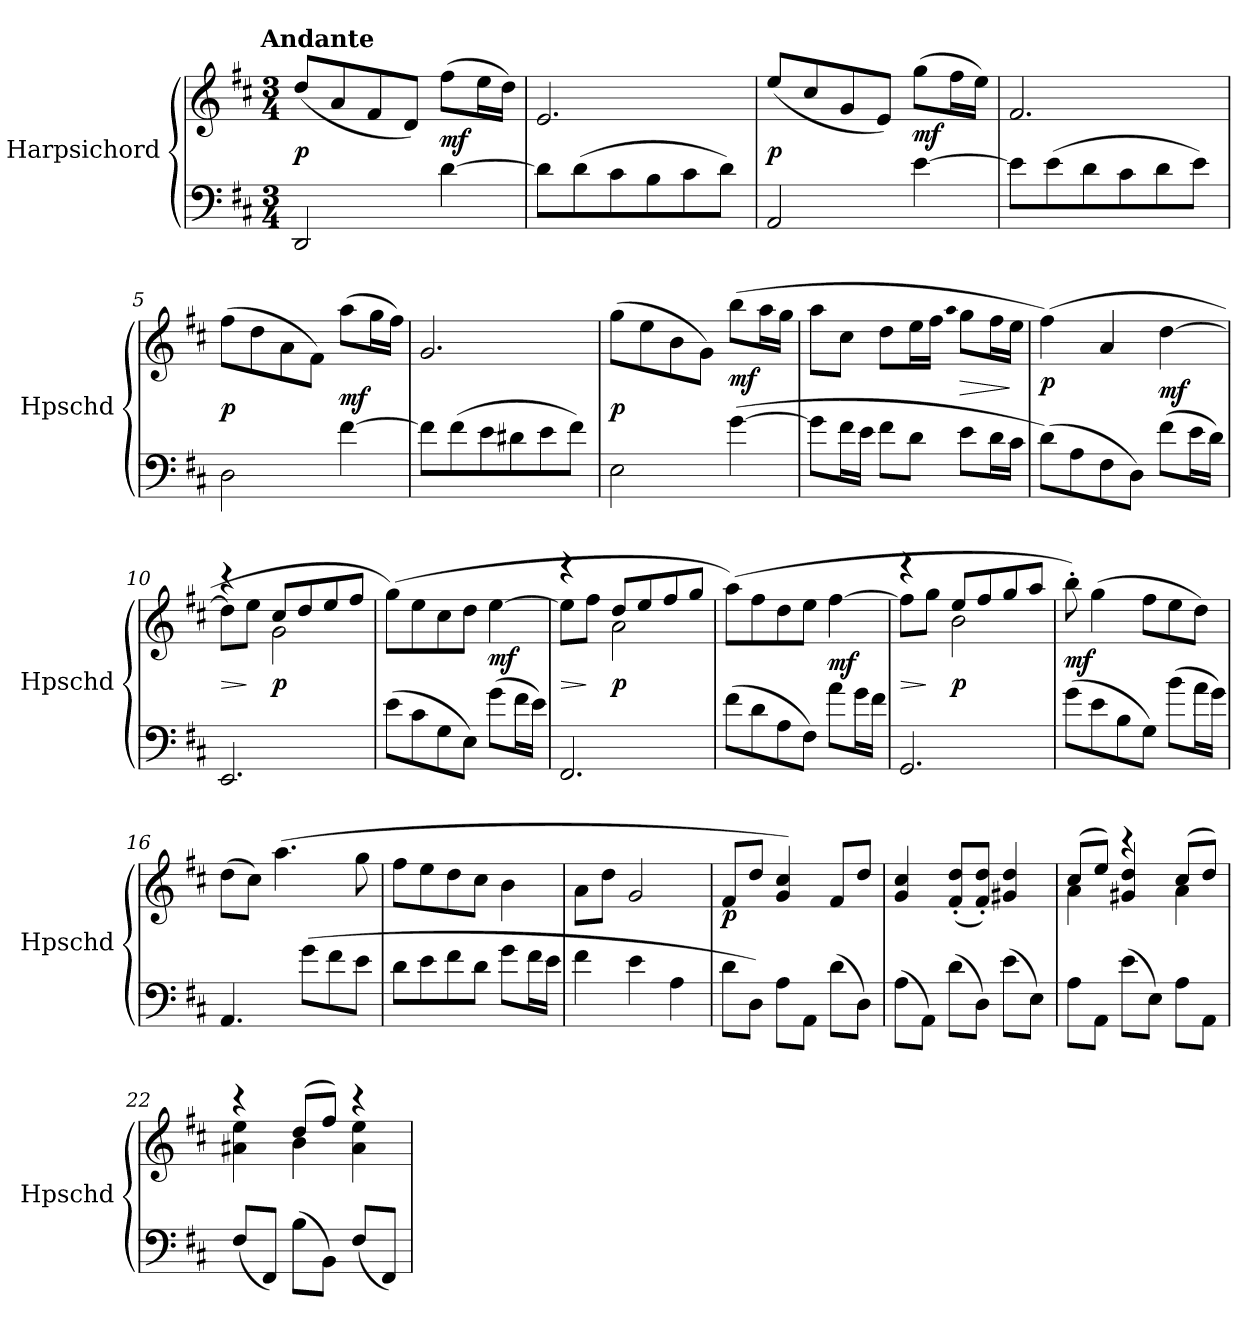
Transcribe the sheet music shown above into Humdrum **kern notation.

**kern	**kern	**dynam
*part1	*part1	*part1
*staff2	*staff1	*staff1/2
*I"Harpsichord	*	*
*I'Hpschd	*	*
*clefF4	*clefG2	*
*k[f#c#]	*k[f#c#]	*
*D:	*D:	*
!!LO:TX:omd:t=Andante
*M3/4	*M3/4	*
*MM92	*MM92	*
=1	=1	=1
2DD/	(8dd/L	p
.	8a/	.
.	8f#/	.
.	8d/J)	.
[4d\	(8ff#\L	mf
.	16ee\L	.
.	16dd\JJ)	.
=2	=2	=2
8d\L]	2.e/	.
(8d\	.	.
8c#\	.	.
8B\	.	.
8c#\	.	.
8d\J)	.	.
=3	=3	=3
2AA/	(8ee/L	p
.	8cc#/	.
.	8g/	.
.	8e/J)	.
[4e\	(8gg\L	mf
.	16ff#\L	.
.	16ee\JJ)	.
=4	=4	=4
8e\L]	2.f#/	.
(8e\	.	.
8d\	.	.
8c#\	.	.
8d\	.	.
8e\J)	.	.
=5	=5	=5
2D\	(8ff#\L	p
.	8dd\	.
.	8a\	.
.	8f#\J)	.
[4f#\	(8aa\L	mf
.	16gg\L	.
.	16ff#\JJ)	.
=6	=6	=6
8f#\L]	2.g/	.
(8f#\	.	.
8e\	.	.
8d#X\	.	.
8e\	.	.
8f#\J)	.	.
=7	=7	=7
2E\	(8gg\L	p
.	8ee\	.
.	8b\	.
.	8g\J)	.
([4g\	(8bb\L	mf
.	16aa\L	.
.	16gg\JJ	.
=8	=8	=8
8g\L]	8aa\L	.
16f#\L	8cc#\J	.
16e\JJ	.	.
8f#\L	8dd\L	.
8d\J	16ee\L	.
.	16ff#\JJ	.
.	qaa	.
8e\L	8gg\L	>
16d\L	16ff#\L	.
16c#\JJ	16ee\JJ	]
=9	=9	=9
(8d\L)	(4ff#\)	p
8A\	.	.
8F#\	4a/	.
8D\J)	.	.
(8f#\L	[4dd\	mf
16e\L	.	.
16d\JJ)	.	.
=10	=10	=10
*	*^	*
2.EE/	4r	8dd\L]	>
.	.	8ee\J	]
.	8cc#/L	2g\	p
.	8dd/	.	.
.	8ee/	.	.
.	8ff#/J	.	.
*	*v	*v	*
=11	=11	=11
(8e\L	(8gg\L)	.
8c#\	8ee\	.
8G\	8cc#\	.
8E\J)	8dd\J	.
(8g\L	[4ee\	mf
16f#\L	.	.
16e\JJ)	.	.
=12	=12	=12
*	*^	*
2.FF#/	4r	8ee\L]	>
.	.	8ff#\J	]
.	8dd/L	2a\	p
.	8ee/	.	.
.	8ff#/	.	.
.	8gg/J	.	.
*	*v	*v	*
=13	=13	=13
(8f#\L	(8aa\L)	.
8d\	8ff#\	.
8A\	8dd\	.
8F#\J)	8ee\J	.
8a\L	[4ff#\	mf
16g\L	.	.
16f#\JJ	.	.
=14	=14	=14
*	*^	*
2.GG/	4r	8ff#\L]	>
.	.	8gg\J	]
.	8ee/L	2b\	p
.	8ff#/	.	.
.	8gg/	.	.
.	8aa/J	.	.
*	*v	*v	*
=15	=15	=15
(8g\L	8bb'\)	mf
8e\	(4gg\	.
8B\	.	.
8G\J)	8ff#\L	.
(8b\L	8ee\	.
16a\L	8dd\J)	.
16g\JJ)	.	.
=16	=16	=16
4.AA/	(8dd\L	.
.	8cc#\J)	.
.	(4.aa\	.
(8g\L	.	.
8f#\	.	.
8e\J	8gg\	.
=17	=17	=17
8d\L	8ff#\L	.
8e\	8ee\	.
8f#\	8dd\	.
8d\J	8cc#\J	.
8g\L	4b\	.
16f#\L	.	.
16e\JJ	.	.
=18	=18	=18
4f#\	8a\L	.
.	8dd\J	.
4e\	2g/	.
4A\	.	.
=19	=19	=19
8d\L	8f#/L	p
8D\J)	8dd/J	.
8A\L	4g/ 4cc#/)	.
8AA\J	.	.
(8d\L	8f#/L	.
8D\J)	8dd/J	.
=20	=20	=20
(8A\L	4g/ 4cc#/	.
8AA\J)	.	.
(8d\L	(8f#'/ 8dd'/L	.
8D\J)	8f#'/ 8dd'/J)	.
(8e\L	4g#X/ 4dd/	.
8E\J)	.	.
=21	=21	=21
*	*^	*
8A\L	(8cc#/L	4a\	.
8AA\J	8ee/J)	.	.
(8e\L	4r	4g#X/ 4dd/	.
8E\J)	.	.	.
8A\L	(8cc#/L	4a\	.
8AA\J	8dd/J)	.	.
=22	=22	=22	=22
(8F#/L	4r	4a#X\ 4ee\	.
8FF#/J)	.	.	.
(8B\L	(8dd/L	4b\	.
8BB\J)	8ff#/J)	.	.
(8F#/L	4r	4a#\ 4ee\	.
8FF#/J)	.	.	.
*	*v	*v	*
=	=	=
*-	*-	*-
